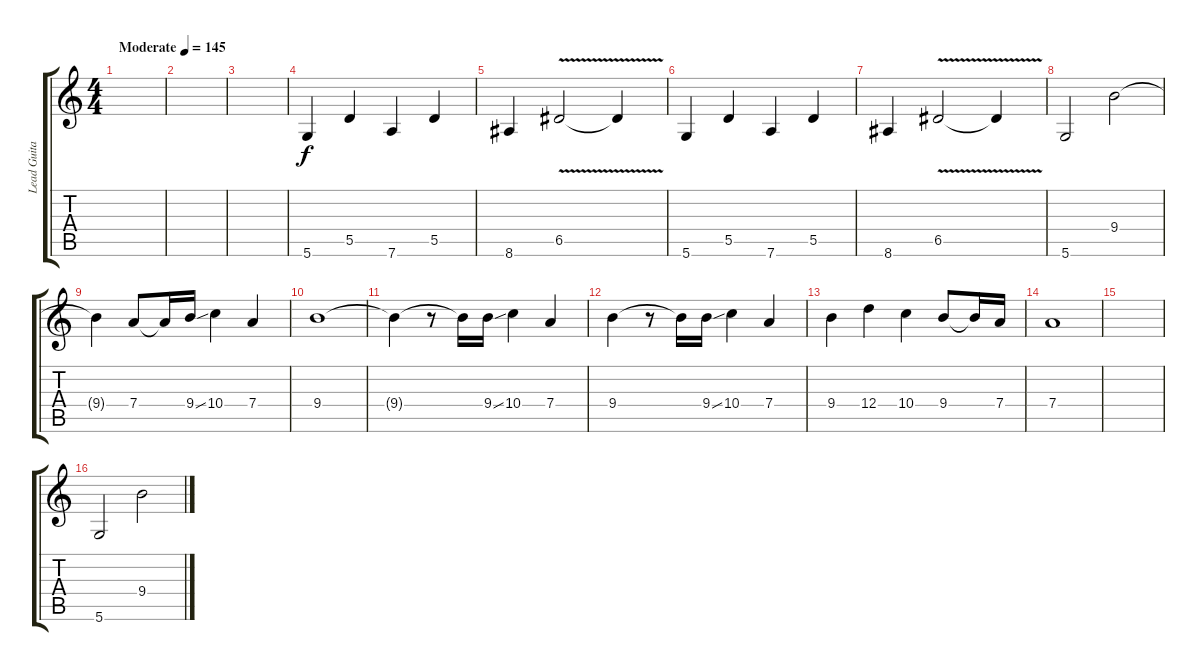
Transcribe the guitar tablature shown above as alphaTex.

\track ("Lead Guitar" "Lead Guita") {instrument distortionguitar}
\staff {score tabs}
\tuning (E4 B3 G3 D3 A2 D2) {hide}
\ts (4 4)
\tempo (145 "Moderate")
\clef g2
\ks c
|
|
|
5.6.4 5.5.4 7.6.4 5.5.4 |
8.6.4 6.5{v}.2 6.5{t}.4 |
5.6.4 5.5.4 7.6.4 5.5.4 |
8.6.4 6.5{v}.2 6.5{t}.4 |
5.6.2 9.4.2 |
9.4{t}.4 7.4.8 7.4{t}.16 9.4{ss}.16 10.4.4 7.4.4 |
9.4.1 |
9.4{t}.4 r.8 9.4{t}.16 9.4{ss}.16 10.4.4 7.4.4 |
9.4.4 r.8 9.4{t}.16 9.4{ss}.16 10.4.4 7.4.4 |
9.4.4 12.4.4 10.4.4 9.4.8 9.4{t}.16 7.4.16 |
7.4.1 |
|
5.6.2 9.4.2
